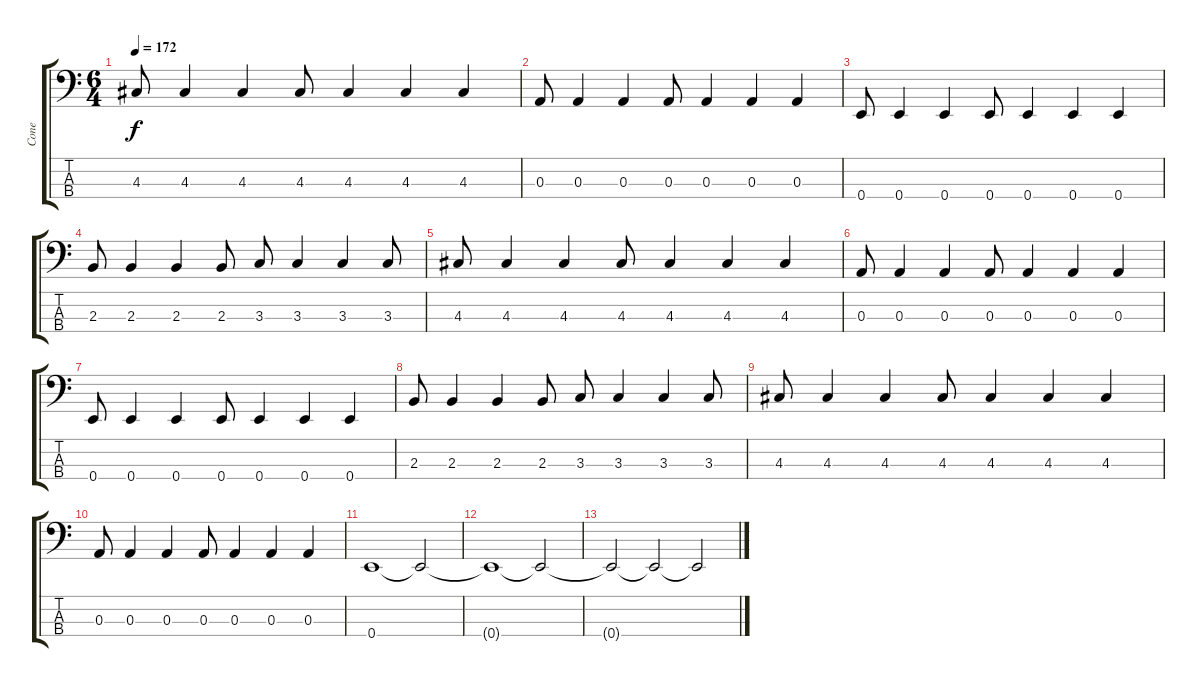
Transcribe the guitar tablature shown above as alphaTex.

\track ("Cone" "Cone") {instrument electricbasspick}
\staff {score tabs}
\tuning (G2 D2 A1 E1) {hide}
\ts (6 4)
\tempo 172
\clef f4
\ks c
4.3.8{dy f} 4.3.4 4.3.4 4.3.8 4.3.4 4.3.4 4.3.4 |
0.3.8 0.3.4 0.3.4 0.3.8 0.3.4 0.3.4 0.3.4 |
0.4.8 0.4.4 0.4.4 0.4.8 0.4.4 0.4.4 0.4.4 |
2.3.8 2.3.4 2.3.4 2.3.8 3.3.8 3.3.4 3.3.4 3.3.8 |
4.3.8 4.3.4 4.3.4 4.3.8 4.3.4 4.3.4 4.3.4 |
0.3.8 0.3.4 0.3.4 0.3.8 0.3.4 0.3.4 0.3.4 |
0.4.8 0.4.4 0.4.4 0.4.8 0.4.4 0.4.4 0.4.4 |
2.3.8 2.3.4 2.3.4 2.3.8 3.3.8 3.3.4 3.3.4 3.3.8 |
4.3.8 4.3.4 4.3.4 4.3.8 4.3.4 4.3.4 4.3.4 |
0.3.8 0.3.4 0.3.4 0.3.8 0.3.4 0.3.4 0.3.4 |
0.4.1 0.4{t}.2 |
0.4{t}.1 0.4{t}.2 |
0.4{t}.2{volume 0} 0.4{t}.2 0.4{t}.2
